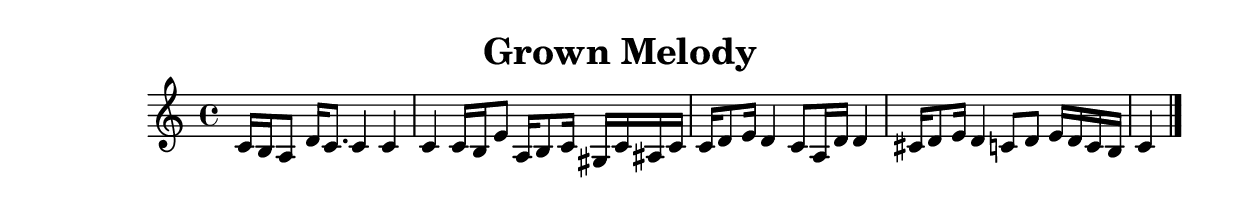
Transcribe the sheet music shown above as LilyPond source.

\header{title = "Grown Melody"}

\score{
\absolute {
 c'16 b16 a8 d'16 c'8. c'4 c'4 c'4 c'16 b16 e'8 a16 b8 c'16 gis16 c'16 ais16 c'16 c'16 d'8 e'16 d'4 c'8 a16 d'16 d'4 cis'16 d'8 e'16 d'4 c'8 d'8 e'16 d'16 c'16 b16 c'4 \bar"|."

}
\midi{}
\layout{}
}
